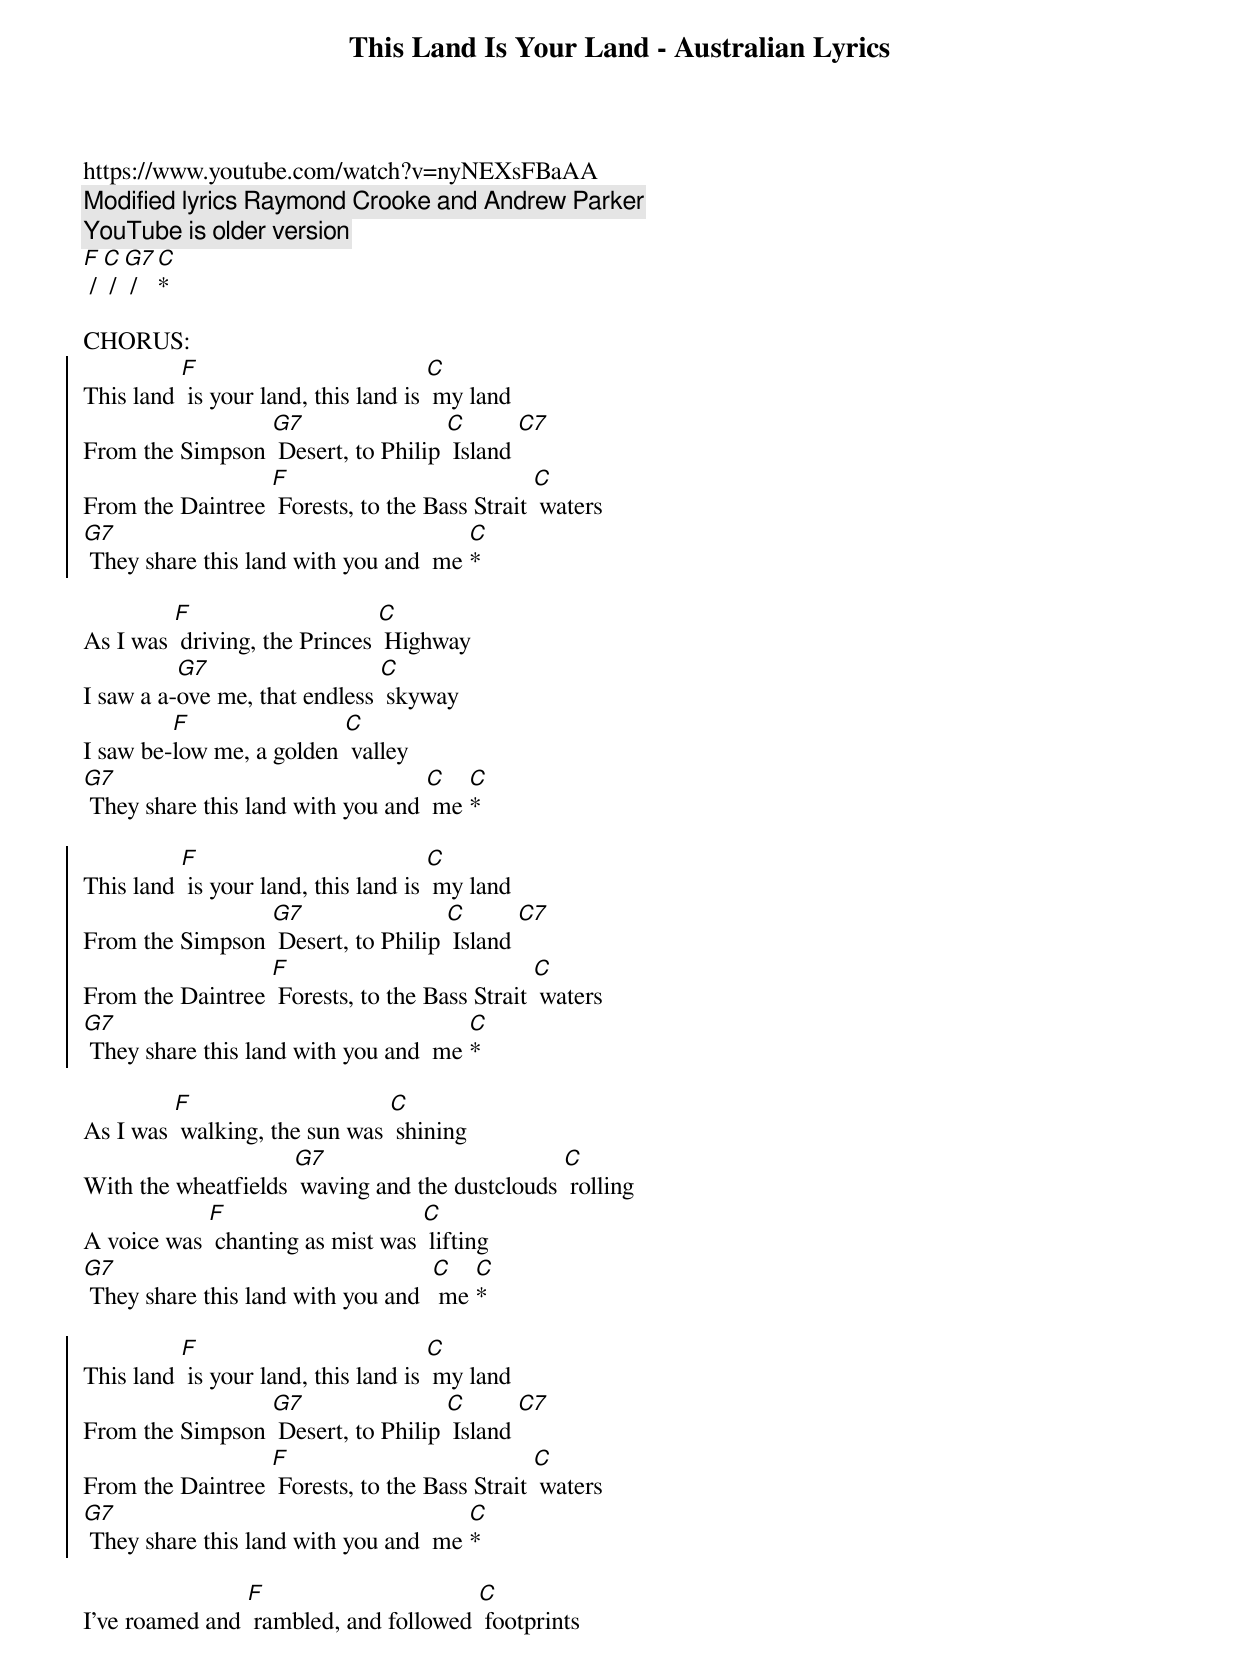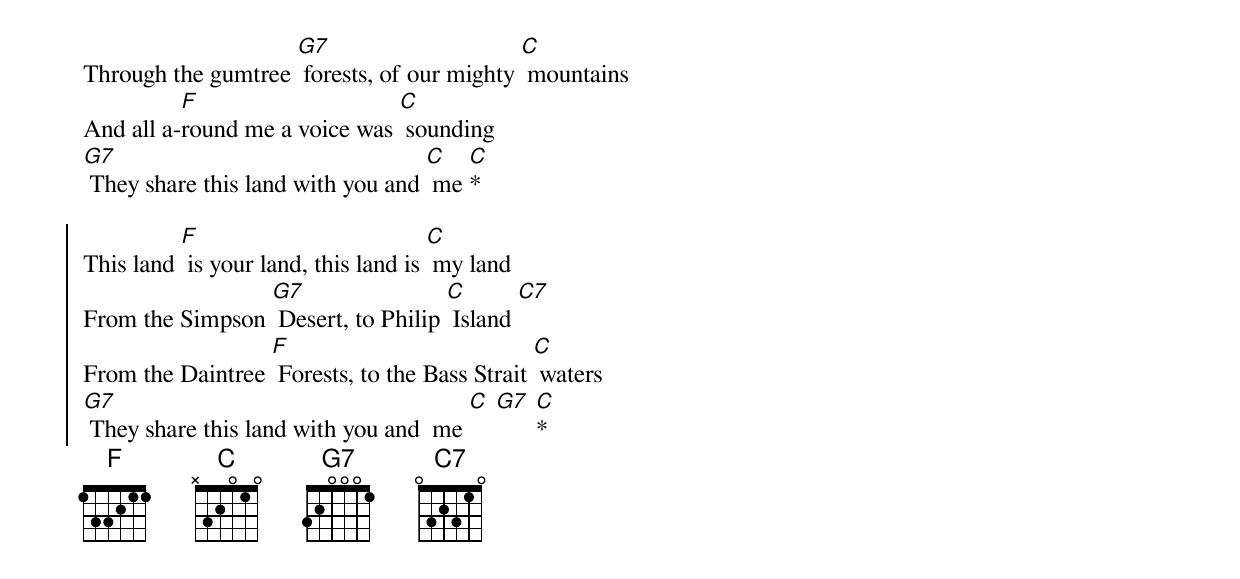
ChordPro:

{t:This Land Is Your Land - Australian Lyrics}
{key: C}
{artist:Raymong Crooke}
https://www.youtube.com/watch?v=nyNEXsFBaAA
{c:Modified lyrics Raymond Crooke and Andrew Parker}
{c: YouTube is older version }
[F] / [C] / [G7] / [C]*

CHORUS:
{soc}
This land [F] is your land, this land is [C] my land
From the Simpson [G7] Desert, to Philip [C] Island [C7]
From the Daintree [F] Forests, to the Bass Strait [C] waters
[G7] They share this land with you and  me [C]*
{eoc}

As I was [F] driving, the Princes [C] Highway
I saw a a-[G7]ove me, that endless [C] skyway
I saw be-[F]low me, a golden [C] valley
[G7] They share this land with you and [C] me [C]*

{soc}
This land [F] is your land, this land is [C] my land
From the Simpson [G7] Desert, to Philip [C] Island [C7]
From the Daintree [F] Forests, to the Bass Strait [C] waters
[G7] They share this land with you and  me [C]*
{eoc}

As I was [F] walking, the sun was [C] shining
With the wheatfields [G7] waving and the dustclouds [C] rolling
A voice was [F] chanting as mist was [C] lifting
[G7] They share this land with you and  [C] me [C]*

{soc}
This land [F] is your land, this land is [C] my land
From the Simpson [G7] Desert, to Philip [C] Island [C7]
From the Daintree [F] Forests, to the Bass Strait [C] waters
[G7] They share this land with you and  me [C]*
{eoc}

I’ve roamed and [F] rambled, and followed [C] footprints
Through the gumtree [G7] forests, of our mighty [C] mountains
And all a-[F]round me a voice was [C] sounding
[G7] They share this land with you and [C] me [C]*

{soc}
This land [F] is your land, this land is [C] my land
From the Simpson [G7] Desert, to Philip [C] Island [C7]
From the Daintree [F] Forests, to the Bass Strait [C] waters
[G7] They share this land with you and  me [C] [G7] [C]*
{eoc}
